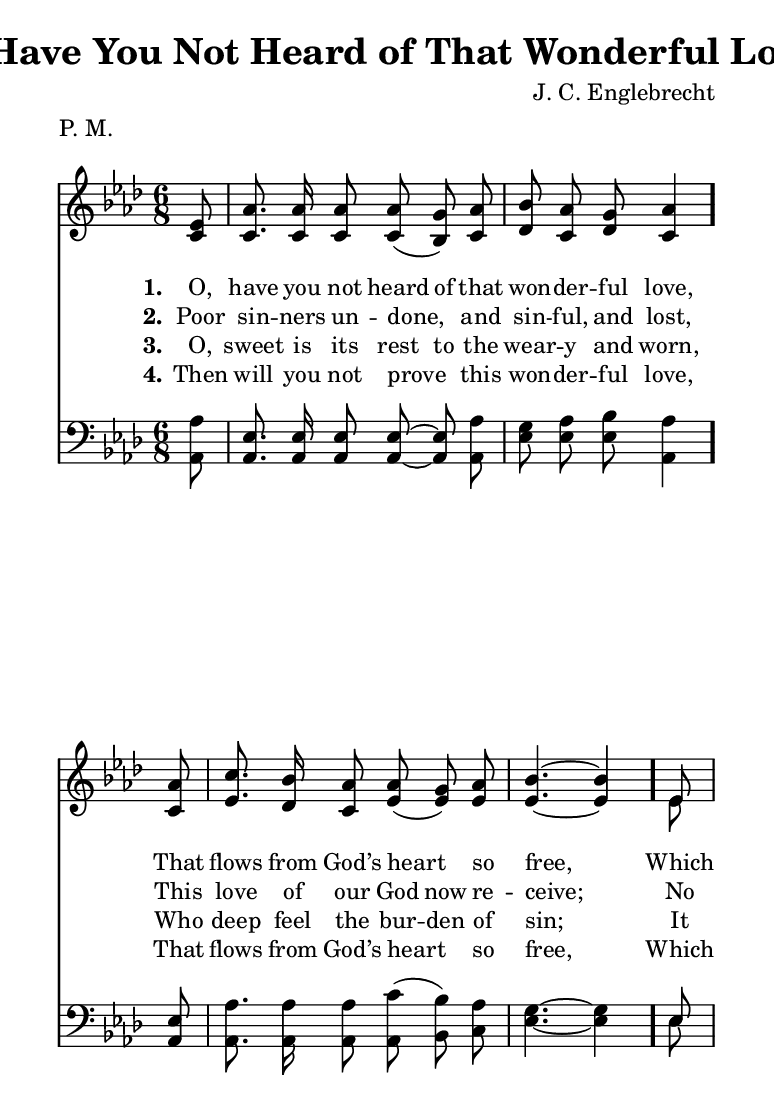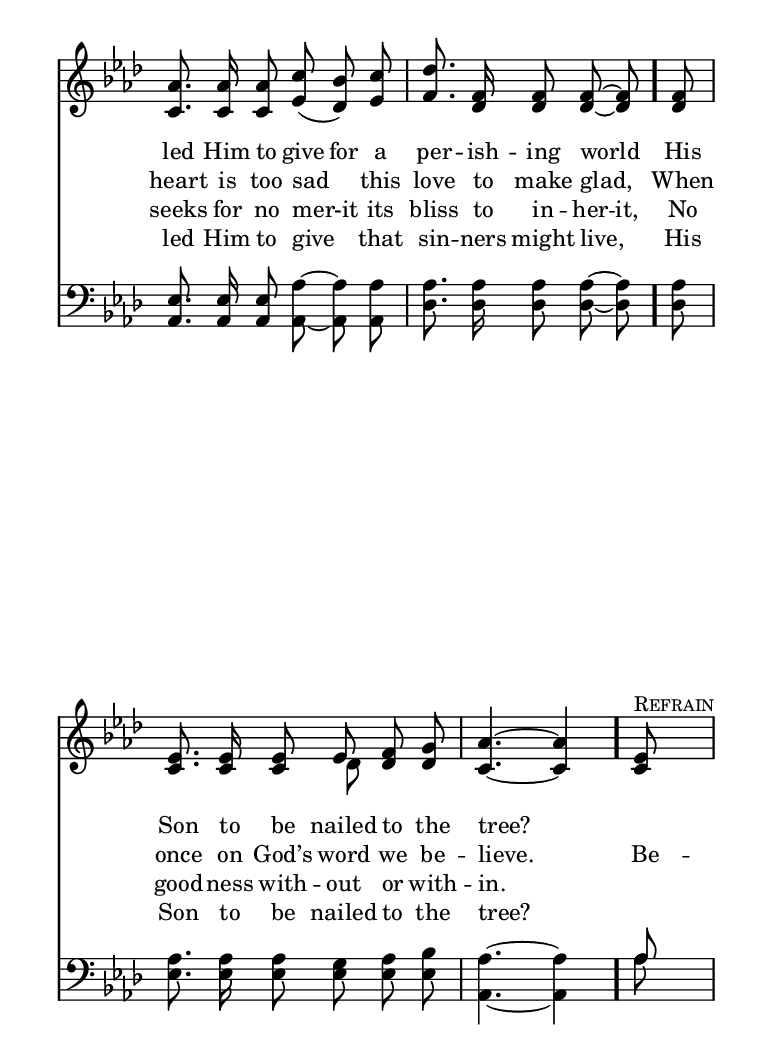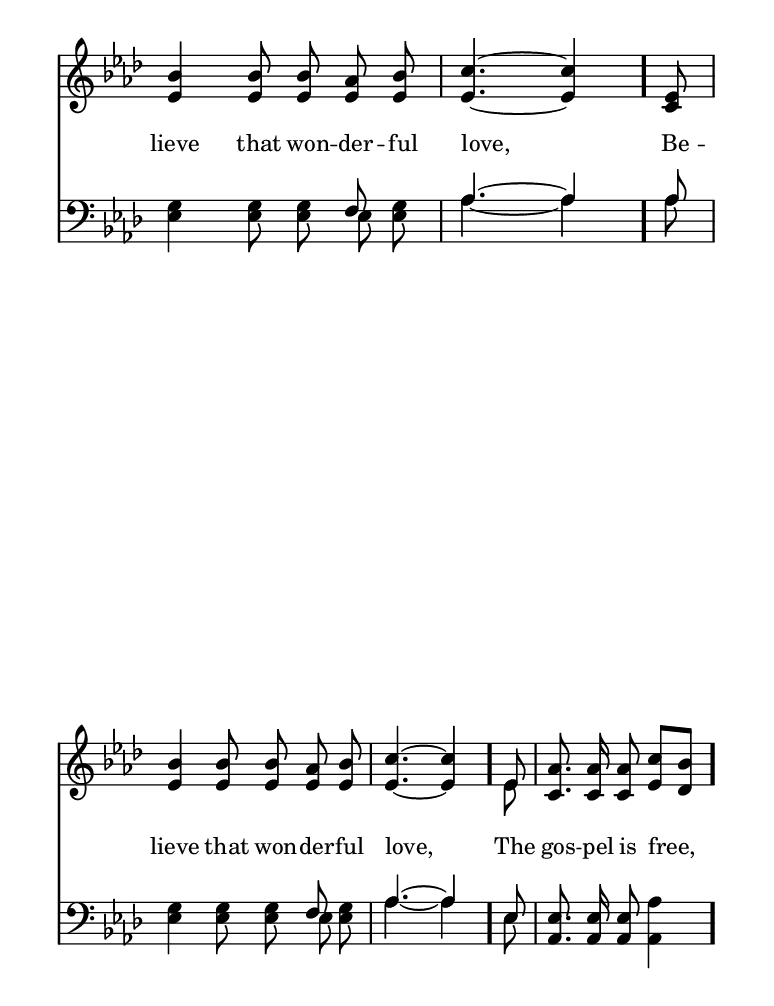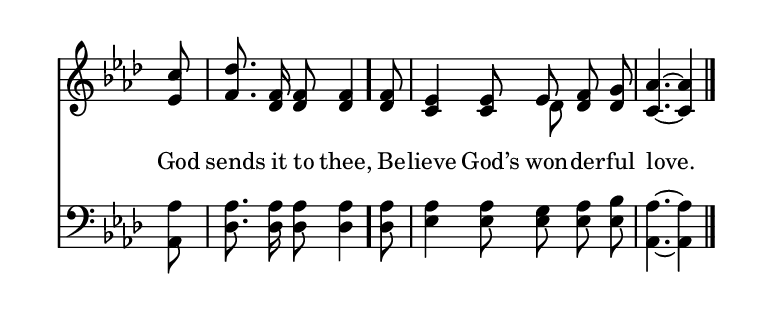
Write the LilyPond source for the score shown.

\include "common/global.ily"
\paper {
  \include "common/paper.ily"
  %ragged-bottom = ##t
  ragged-last-bottom = ##t
  systems-per-page = ##f
  system-count = #(cond (is-eogsized 5) (#t #f))
  page-count = #(cond (is-eogsized 2) (#t #f))
}

\header{
  hymnnumber = "25"
  title = "O, Have You Not Heard of That Wonderful Love?"
  tunename = ""
  meter = "P. M."
  %poet = ""
  composer = "J. C. Englebrecht"
  %copyright = ""
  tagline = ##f
}

% for fermata in MIDI
ta = { \tempo 8=120 }
tb = { \tempo 8=60  }

patternAA = { c8 | c8. c16 c8 c8( c8) c8 | c8 c8 c8 c4        }
patternAB = { c8 | c8. c16 c8 c8( c8) c8 | c8. c16 c8 c8 ~ c8 }
patternAC = { c8 | c8. c16 c8 c8 ~ c8 c8 | c8 c8 c8 c4        }
patternAD = { c8 | c8. c16 c8 c8 ~ c8 c8 | c8. c16 c8 c8 ~ c8 }

patternBA = { c8 | c8. c16 c8 c8( c8) c8 | c4. ~ c4 }
patternBB = { c8 | c8. c16 c8 c8  c8  c8 | c4. ~ c4 }

patternCA = { c8 | c4 c8 c8 c8 c8 c4. ~ c4 }

patternDA = { c8 | c8. c16 c8 c8[ c8] c8 | c8. c16 c8 c4 }
patternDB = { c8 | c8. c16 c8 c4      c8 | c8. c16 c8 c4 }

global = {
  \include "common/overrides.ily"
  \override Staff.TimeSignature.style = #'numbered
  \time 6/8
  \override Score.MetronomeMark.transparent = ##t % hide all fermata changes too
  \ta
  \key aes \major
  \partial 8
  \autoBeamOff
}

notesSoprano = {
\global
\relative c' {

  \changePitch \patternAA { ees  | aes aes aes aes g aes | bes aes g aes }
  \changePitch \patternBA { aes  | c bes aes aes g aes   | bes bes       }
  \changePitch \patternAB { ees, | aes aes aes c bes c   | des f, f f f  }
  \changePitch \patternBB { f    | ees ees ees ees f g   | aes aes       }

  << s^\markup { \small \caps "Refrain" }
  \changePitch \patternCA { ees  | bes' bes bes aes bes | c c        } >>
  \changePitch \patternCA { ees, | bes' bes bes aes bes | c c        }
  \changePitch \patternDA { ees, | aes aes aes c bes c  | des f, f f }
  \changePitch \patternCA { f    | ees ees ees f g      | aes aes    }

  \bar "|."

}
}

notesAlto = {
\global
\relative e' {

  \changePitch \patternAA { c   | c c c c bes c         | des c des c       }
  \changePitch \patternBA { c   | ees des c ees ees ees | ees ees           }
  \changePitch \patternAB { ees | c c c ees des ees     | f des des des des }
  \changePitch \patternBB { des | c c c des des des     | c c               }

  \changePitch \patternCA { c   | ees ees ees ees ees   | ees ees           }
  \changePitch \patternCA { c   | ees ees ees ees ees   | ees ees           }
  \changePitch \patternDA { ees | c c c ees des ees     | f des des des     }
  \changePitch \patternCA { des | c c des des des       | c c               }

}
}

notesTenor = {
\global
\relative a {

  \changePitch \patternAC { aes | ees ees ees ees ees aes | g aes bes aes       }
  \changePitch \patternBA { ees | aes aes aes c bes aes   | g g                 }
  \changePitch \patternAD { ees | ees ees ees aes aes aes | aes aes aes aes aes }
  \changePitch \patternBB { aes | aes aes aes g aes bes   | aes aes             }

  \changePitch \patternCA { aes | g g g f g               | aes aes             }
  \changePitch \patternCA { aes | g g g f g               | aes aes             }
  \changePitch \patternDB { ees | ees ees ees aes aes     | aes aes aes aes     }
  \changePitch \patternCA { aes | aes aes g aes bes       | aes aes             }

}
}

notesBass = {
\global
\relative a, {

  \changePitch \patternAC { aes  | aes aes aes aes aes aes  | ees' ees ees aes,   }
  \changePitch \patternBA { aes  | aes aes aes aes bes c    | ees ees             }
  \changePitch \patternAD { ees  | aes, aes aes aes aes aes | des des des des des }
  \changePitch \patternBB { des  | ees ees ees ees ees ees  | aes, aes            }

  \changePitch \patternCA { aes' | ees ees ees ees ees      | aes aes             }
  \changePitch \patternCA { aes  | ees ees ees ees ees      | aes aes             }
  \changePitch \patternDB { ees  | aes, aes aes aes aes     | des des des des     }
  \changePitch \patternCA { des  | ees ees ees ees ees      | aes, aes            }

}
}

Refrain = \lyricmode {

Be -- lieve that won -- der -- ful love, \bar "."
Be -- lieve that won -- der -- ful love, \bar "."
The gos -- pel is free, \bar "." { \pageBreak }
God sends it to thee, \bar "."
Be -- lieve God’s won -- der -- ful love. \bar "."

}

wordsA = \lyricmode {
\set stanza = "1."

O, have you not { \mon } heard of { \moff } that won -- der -- ful love, \bar "."
That flows from God’s heart so free, \bar "."
Which led Him to { \mon } give for { \moff } a per -- ish -- ing world \bar "."
His Son to be nailed to the tree? \bar "."

}

wordsB = \lyricmode {
\set stanza = "2."

Poor sin -- ners un -- done, and sin -- ful, and lost,
This love of our { \mon } God now { \moff } re -- ceive;
No heart is too sad this love to make glad,
When once on God’s word we be -- lieve.

\bar "."

\Refrain

}

wordsC = \lyricmode {
\set stanza = "3."

O, sweet is its { \mon } rest to { \moff } the wear -- y and worn,
Who deep feel the { \mon } bur -- den { \moff } of sin;
It seeks for no mer-it its bliss to { \mon } in -- her -- it, { \moff }
No good -- ness with -- out or with -- in.

}

wordsD = \lyricmode {
\set stanza = "4."

Then will you not prove this won -- der -- ful love,
That flows from God’s heart so free,
Which led Him to give that sin -- ners might live,
His Son to be nailed to the tree?

}

\score {
  \context ChoirStaff <<
    \context Staff = upper <<
      \set Staff.autoBeaming = ##f
      \set ChoirStaff.systemStartDelimiter = #'SystemStartBar
      \set ChoirStaff.printPartCombineTexts = ##f
      \partcombine #'(2 . 9) \notesSoprano \notesAlto
      \context NullVoice = sopranos { \voiceOne << \notesSoprano >> }
      \context NullVoice = altos { \voiceTwo << \notesAlto >> }
      \context Lyrics = one   \lyricsto sopranos \wordsA
      \context Lyrics = two   \lyricsto sopranos \wordsB
      \context Lyrics = three \lyricsto sopranos \wordsC
      \context Lyrics = four  \lyricsto sopranos \wordsD
      %\context Lyrics = five  \lyricsto sopranos \wordsE
    >>
    \context Staff = men <<
      \clef bass
      \set ChoirStaff.printPartCombineTexts = ##f
      \partcombine #'(2 . 9) \notesTenor \notesBass
      \context NullVoice = tenors { \voiceOne << \notesTenor >> }
      \context NullVoice = basses { \voiceTwo << \notesBass >> }
    >>
  >>
  \layout {
    \include "common/layout.ily"
  }
  \midi{
    \include "common/midi.ily"
  }
}

\version "2.19.49"  % necessary for upgrading to future LilyPond versions.

% vi:set et ts=2 sw=2 ai nocindent syntax=lilypond:
